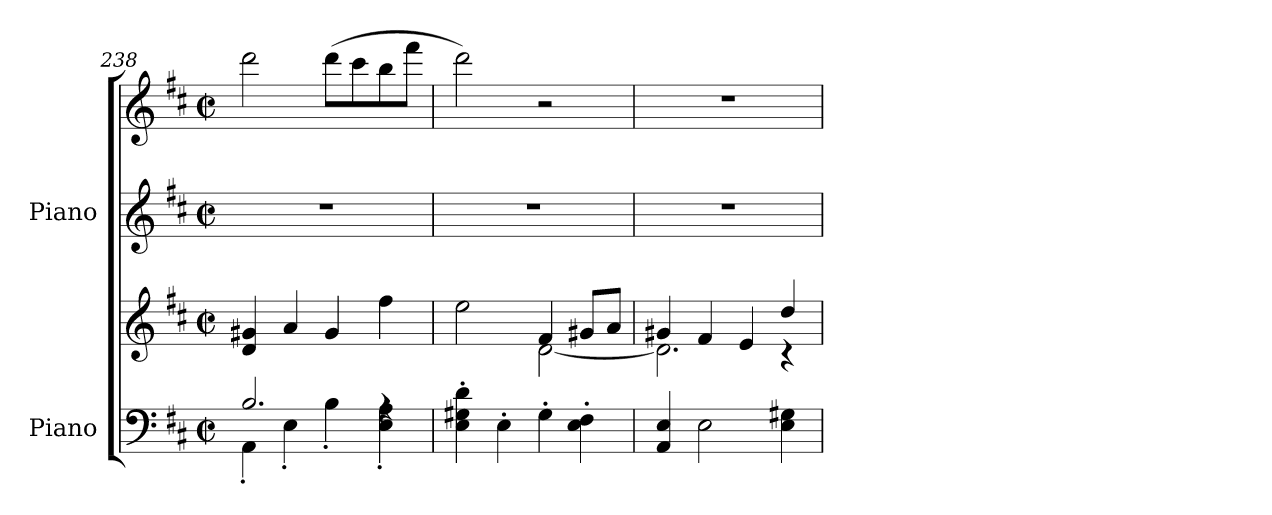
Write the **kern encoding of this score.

**kern	**kern	**kern	**kern
*part2	*part2	*part1	*part1
*staff4	*staff3	*staff2	*staff1
*I"Piano	*	*I"Piano	*
*I'Pno.	*	*I'Pno.	*
*clefF4	*clefG2	*clefG2	*clefG2
*k[f#c#]	*k[f#c#]	*k[f#c#]	*k[f#c#]
*M2/2	*M2/2	*M2/2	*M2/2
*met(c|)	*met(c|)	*met(c|)	*met(c|)
=238	=238	=238	=238
*^	*	*	*
2.B/	4AA'\	4d/ 4g#X/	1r	2ddd\
.	4E'\	4a/	.	.
.	4B'\	4g#/	.	(>8ddd\L
.	.	.	.	8ccc#\
4rA	4E\' 4A\'	4ff#\	.	8bb\
.	.	.	.	8fff#\J
*v	*v	*	*	*
=239	=239	=239	=239
*	*^	*	*
4E\' 4G#X\' 4d\'	2ee\	2ryy	1r	2ddd\)
4E'\	.	.	.	.
4G#'\	4f#/	[2d\	.	2r
4E\' 4F#\'	8g#X/L	.	.	.
.	8a/J	.	.	.
=240	=240	=240	=240	=240
4AA/ 4E/	4g#X/	2.d\]	1r	1r
2E\	4f#/	.	.	.
.	4e/	.	.	.
4E\ 4G#X\	4dd/	4r	.	.
*	*v	*v	*	*
=	=	=	=
*-	*-	*-	*-
